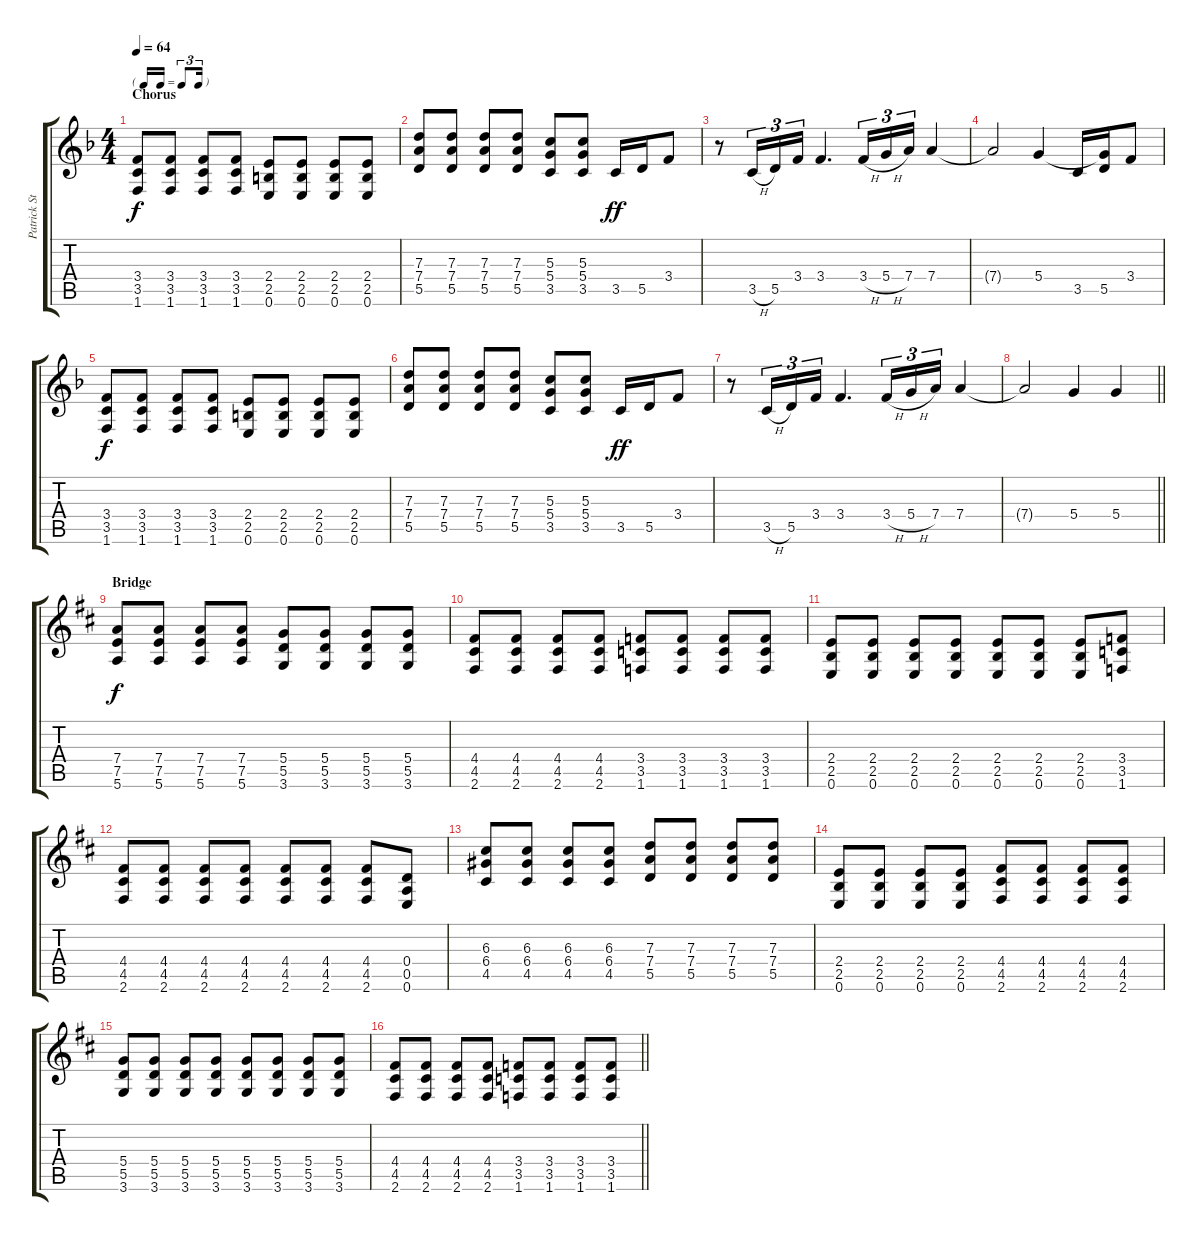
\track ("Patrick Stump" "Patrick St") {instrument overdrivenguitar}
\staff {score tabs}
\tuning (E4 B3 G3 D3 A2 E2) {hide}
\ts (4 4)
\tf triplet16th
\section ("" "Chorus")
\tempo 64
\clef g2
\ks f
(3.4 3.5 1.6).8{dy f} (3.4 3.5 1.6).8 (3.4 3.5 1.6).8 (3.4 3.5 1.6).8 (2.4 2.5 0.6).8 (2.4 2.5 0.6).8 (2.4 2.5 0.6).8 (2.4 2.5 0.6).8 |
(7.3 7.4 5.5).8 (7.3 7.4 5.5).8 (7.3 7.4 5.5).8 (7.3 7.4 5.5).8 (5.3 5.4 3.5).8 (5.3 5.4 3.5).8 3.5.16{dy ff} 5.5.16 3.4.8 |
r.8 3.5{h}.16{tu (3 2)} 5.5.16{tu (3 2)} 3.4.16{tu (3 2)} 3.4.4{d} 3.4{h}.16{tu (3 2)} 5.4{h}.16{tu (3 2)} 7.4.16{tu (3 2)} 7.4.4 |
7.4{t}.2 5.4.4 3.5.16 (5.4{t} 5.5).16 3.4.8 |
(3.4 3.5 1.6).8{dy f} (3.4 3.5 1.6).8 (3.4 3.5 1.6).8 (3.4 3.5 1.6).8 (2.4 2.5 0.6).8 (2.4 2.5 0.6).8 (2.4 2.5 0.6).8 (2.4 2.5 0.6).8 |
(7.3 7.4 5.5).8 (7.3 7.4 5.5).8 (7.3 7.4 5.5).8 (7.3 7.4 5.5).8 (5.3 5.4 3.5).8 (5.3 5.4 3.5).8 3.5.16{dy ff} 5.5.16 3.4.8 |
r.8 3.5{h}.16{tu (3 2)} 5.5.16{tu (3 2)} 3.4.16{tu (3 2)} 3.4.4{d} 3.4{h}.16{tu (3 2)} 5.4{h}.16{tu (3 2)} 7.4.16{tu (3 2)} 7.4.4 |
\barLineRight lightlight
7.4{t}.2 5.4.4 5.4.4 |
\section ("" "Bridge")
\ks d
(7.4 7.5 5.6).8{dy f} (7.4 7.5 5.6).8 (7.4 7.5 5.6).8 (7.4 7.5 5.6).8 (5.4 5.5 3.6).8 (5.4 5.5 3.6).8 (5.4 5.5 3.6).8 (5.4 5.5 3.6).8 |
(4.4 4.5 2.6).8 (4.4 4.5 2.6).8 (4.4 4.5 2.6).8 (4.4 4.5 2.6).8 (3.4 3.5 1.6).8 (3.4 3.5 1.6).8 (3.4 3.5 1.6).8 (3.4 3.5 1.6).8 |
(2.4 2.5 0.6).8 (2.4 2.5 0.6).8 (2.4 2.5 0.6).8 (2.4 2.5 0.6).8 (2.4 2.5 0.6).8 (2.4 2.5 0.6).8 (2.4 2.5 0.6).8 (3.4 3.5 1.6).8 |
(4.4 4.5 2.6).8 (4.4 4.5 2.6).8 (4.4 4.5 2.6).8 (4.4 4.5 2.6).8 (4.4 4.5 2.6).8 (4.4 4.5 2.6).8 (4.4 4.5 2.6).8 (0.4 0.5 0.6).8 |
(6.3 6.4 4.5).8 (6.3 6.4 4.5).8 (6.3 6.4 4.5).8 (6.3 6.4 4.5).8 (7.3 7.4 5.5).8 (7.3 7.4 5.5).8 (7.3 7.4 5.5).8 (7.3 7.4 5.5).8 |
(2.4 2.5 0.6).8 (2.4 2.5 0.6).8 (2.4 2.5 0.6).8 (2.4 2.5 0.6).8 (4.4 4.5 2.6).8 (4.4 4.5 2.6).8 (4.4 4.5 2.6).8 (4.4 4.5 2.6).8 |
(5.4 5.5 3.6).8 (5.4 5.5 3.6).8 (5.4 5.5 3.6).8 (5.4 5.5 3.6).8 (5.4 5.5 3.6).8 (5.4 5.5 3.6).8 (5.4 5.5 3.6).8 (5.4 5.5 3.6).8 |
\barLineRight lightlight
(4.4 4.5 2.6).8 (4.4 4.5 2.6).8 (4.4 4.5 2.6).8 (4.4 4.5 2.6).8 (3.4 3.5 1.6).8 (3.4 3.5 1.6).8 (3.4 3.5 1.6).8 (3.4 3.5 1.6).8
